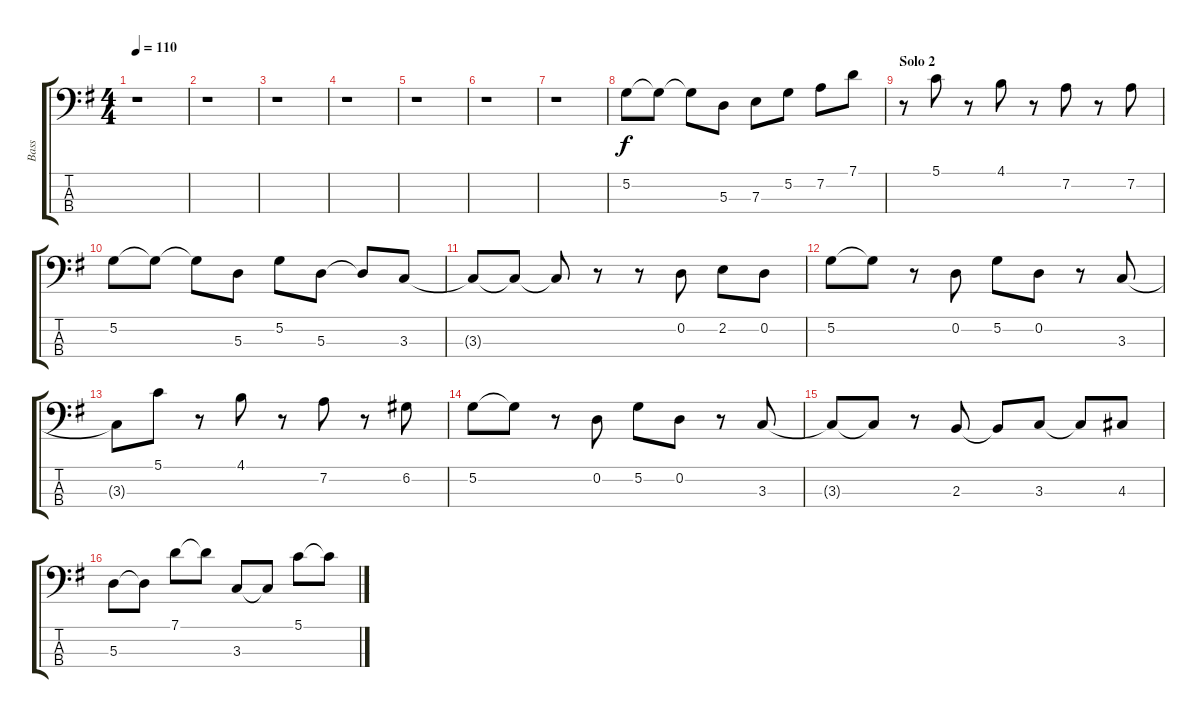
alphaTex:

\track ("Bass" "Bass") {instrument electricbassfinger}
\staff {score tabs}
\tuning (G2 D2 A1 E1) {hide}
\ts (4 4)
\tempo 110
\clef f4
\ks g
r.1{dy f} |
r.1 |
r.1 |
r.1 |
r.1 |
r.1 |
r.1 |
5.2.8 5.2{t}.8 5.2{t}.8 5.3.8 7.3.8 5.2.8 7.2.8 7.1.8 |
\section ("" "Solo 2")
r.8 5.1.8 r.8 4.1.8 r.8 7.2.8 r.8 7.2.8 |
5.2.8 5.2{t}.8 5.2{t}.8 5.3.8 5.2.8 5.3.8 5.3{t}.8 3.3.8 |
3.3{t}.8 3.3{t}.8 3.3{t}.8 r.8 r.8 0.2.8 2.2.8 0.2.8 |
5.2.8 5.2{t}.8 r.8 0.2.8 5.2.8 0.2.8 r.8 3.3.8 |
3.3{t}.8 5.1.8 r.8 4.1.8 r.8 7.2.8 r.8 6.2.8 |
5.2.8 5.2{t}.8 r.8 0.2.8 5.2.8 0.2.8 r.8 3.3.8 |
3.3{t}.8 3.3{t}.8 r.8 2.3.8 2.3{t}.8 3.3.8 3.3{t}.8 4.3.8 |
5.3.8 5.3{t}.8 7.1.8 7.1{t}.8 3.3.8 3.3{t}.8 5.1.8 5.1{t}.8
